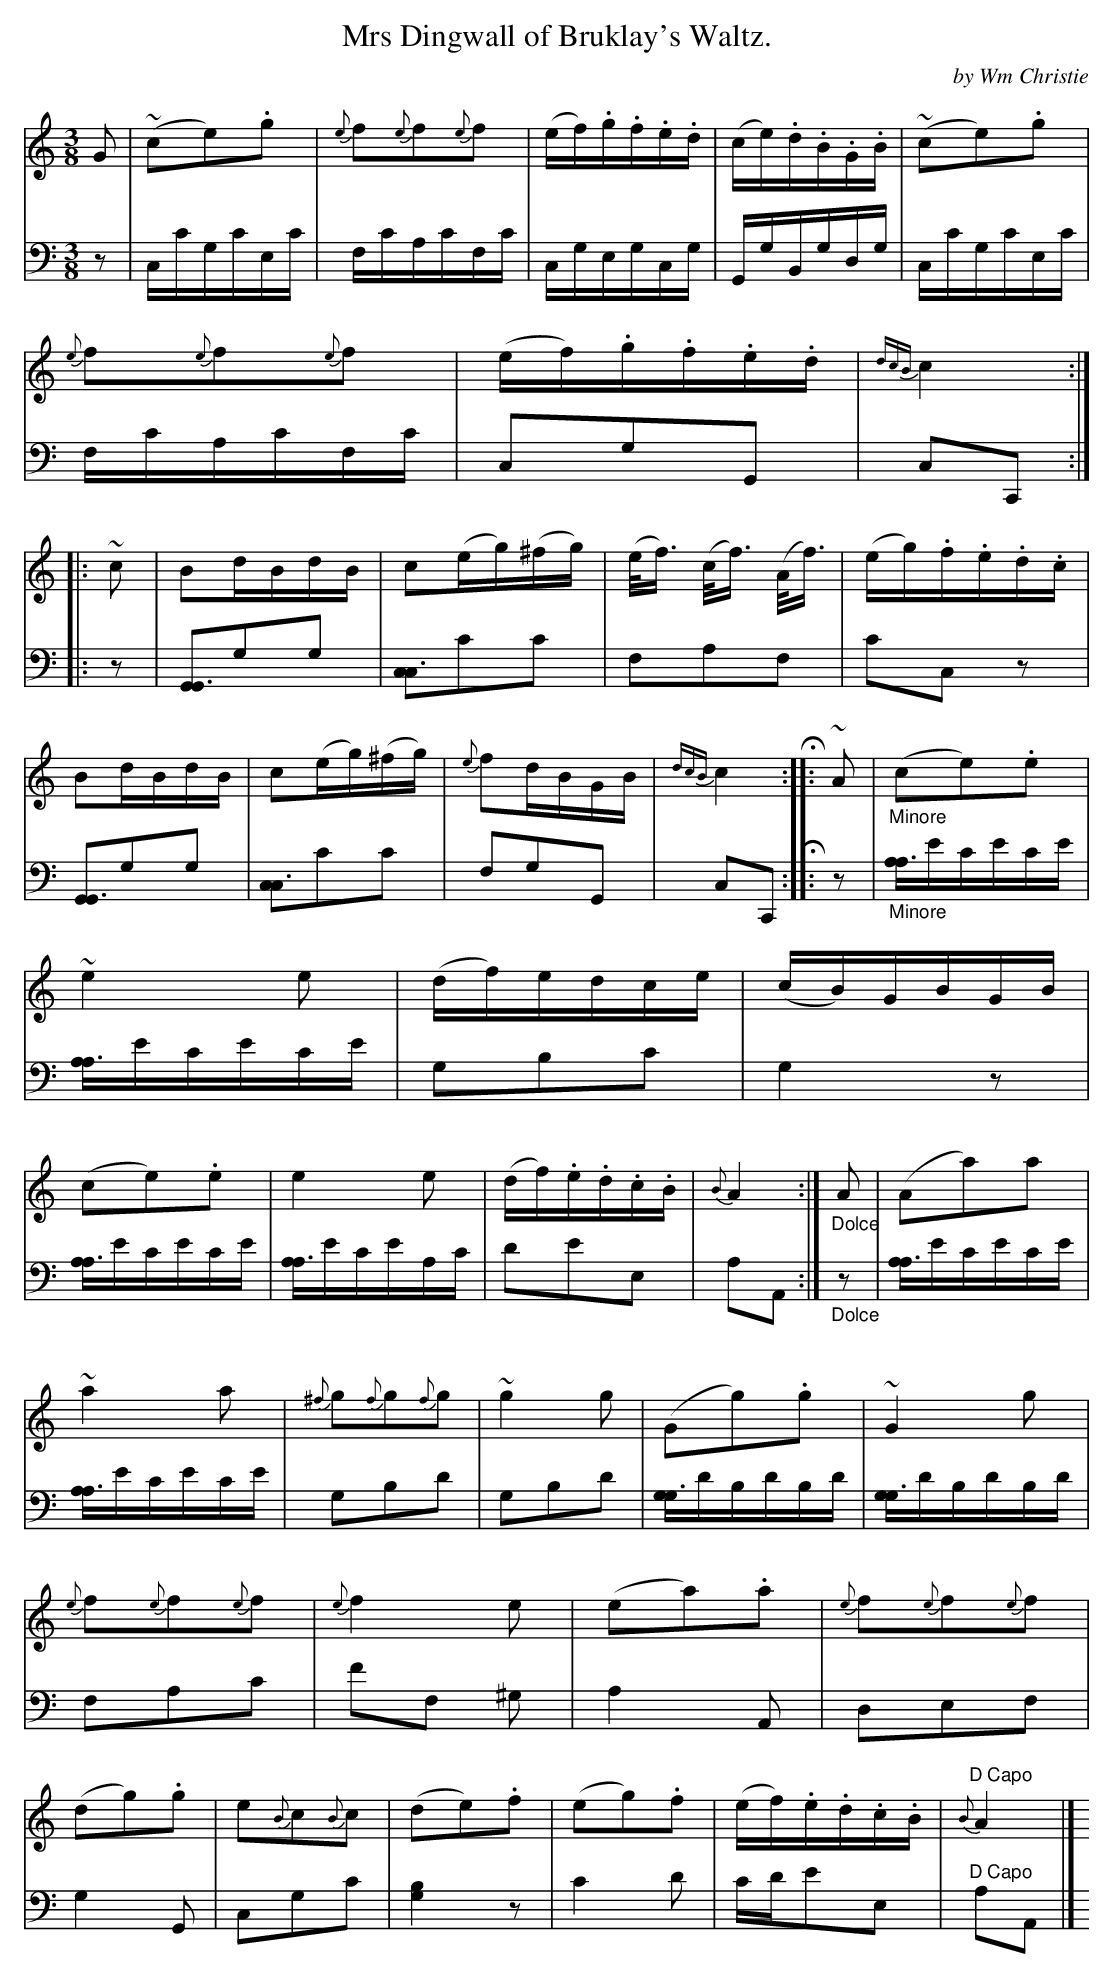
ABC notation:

X:1
T: Mrs Dingwall of Bruklay's Waltz.
C: by Wm Christie
M: 3/8
L: 1/16
K: C
V: 1 staves=2
G2 |\
(~c2e2).g2 | {e}f2{e}f2{e}f2 | (ef).g.f.e.d | (ce).d.B.G.B |\
(~c2e2).g2 | {e}f2{e}f2{e}f2 | (ef).g.f.e.d | {dcB}c4 :: ~c2 |\
B2dBdB | c2(eg)(^fg) | (e<f) (c<f) (A<f) | (eg).f.e.d.c |
B2dBdB | c2(eg)(^fg) | {e}f2dBGB | {dcB}c4 H:: ~A2 |\
"_Minore"(c2e2).e2 | ~e4 e2 | (df)edce | (cB)GBGB |\
(c2e2).e2 | e4e2 | (df).e.d.c.B | {B}A4 :| "_Dolce"A2 |\
(A2a2)a2 |
~a4a2 | {^f}g2{f}g2{f}g2 | ~g4g2 |\
(G2g2).g2 | ~G4g2 | {e}f2{e}f2{e}f2 | {e}f4e2 |\
(e2a2).a2 | {e}f2{e}f2{e}f2 | (d2g2).g2 | e2{B}c2{B}c2 |\
(d2e2).f2 | (e2g2).f2 | (ef).e.d.c.B | "^D Capo"{B}A4 |] y2
V: 2 clef=bass middle=d
z2 | cc'gc'ec' | fc'ac'fc' | cgegcg | GgBgdg | cc'gc'ec' | fc'ac'fc' | c2g2G2 | c2C2 :: z2 | [G2G6]g2g2 | [c2c6]c'2c'2 |
f2a2f2 | c'2c2z2 | [G2G6]g2g2 | [c2c6]c'2c'2 | f2g2G2 | c2C2 H:: z2 |"_Minore" [aa6]e'c'e'c'e' | [aa6]e'c'e'c'e' | g2b2c'2 | g4z2 |
[aa6]e'c'e'c'e' | [aa6]e'c'e'ac' | d'2e'2e2 | a2A2 :| "_Dolce"z2 |\
[aa6]e'c'e'c'e' | [aa6]e'c'e'c'e' | g2b2d'2 | g2b2d'2 | [gg6]d'bd'bd' | [gg6]d'bd'bd' |
f2a2c'2 | f'2f2 ^g2 | a4A2 | d2e2f2 | g4G2 | c2g2c'2 | [g4b4]z2 | c'4d'2 | c'd'e'2e2 | "^D Capo"a2A2 |] y2
